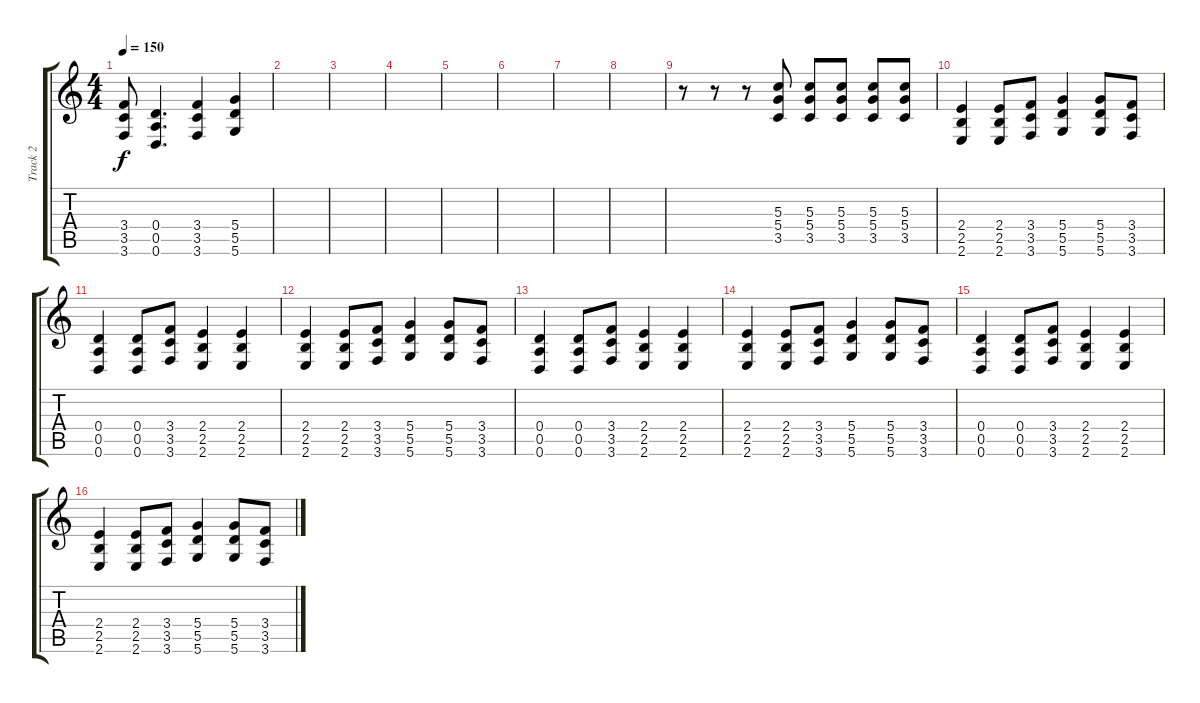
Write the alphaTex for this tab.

\track ("Track 2" "Track 2") {instrument distortionguitar}
\staff {score tabs}
\tuning (E4 B3 G3 D3 A2 D2) {hide}
\ts (4 4)
\tempo 150
\clef g2
\ks c
(3.4{t} 3.5{t} 3.6{t}).8{dy f} (0.4 0.5 0.6).4{d} (3.4 3.5 3.6).4 (5.4 5.5 5.6).4 |
|
|
|
|
|
|
|
r.8 r.8 r.8 (5.3 5.4 3.5).8 (5.3 5.4 3.5).8 (5.3 5.4 3.5).8 (5.3 5.4 3.5).8 (5.3 5.4 3.5).8 |
(2.4 2.5 2.6).4 (2.4 2.5 2.6).8 (3.4 3.5 3.6).8 (5.4 5.5 5.6).4 (5.4 5.5 5.6).8 (3.4 3.5 3.6).8 |
(0.4 0.5 0.6).4 (0.4 0.5 0.6).8 (3.4 3.5 3.6).8 (2.4 2.5 2.6).4 (2.4 2.5 2.6).4 |
(2.4 2.5 2.6).4 (2.4 2.5 2.6).8 (3.4 3.5 3.6).8 (5.4 5.5 5.6).4 (5.4 5.5 5.6).8 (3.4 3.5 3.6).8 |
(0.4 0.5 0.6).4 (0.4 0.5 0.6).8 (3.4 3.5 3.6).8 (2.4 2.5 2.6).4 (2.4 2.5 2.6).4 |
(2.4 2.5 2.6).4 (2.4 2.5 2.6).8 (3.4 3.5 3.6).8 (5.4 5.5 5.6).4 (5.4 5.5 5.6).8 (3.4 3.5 3.6).8 |
(0.4 0.5 0.6).4 (0.4 0.5 0.6).8 (3.4 3.5 3.6).8 (2.4 2.5 2.6).4 (2.4 2.5 2.6).4 |
(2.4 2.5 2.6).4 (2.4 2.5 2.6).8 (3.4 3.5 3.6).8 (5.4 5.5 5.6).4 (5.4 5.5 5.6).8 (3.4 3.5 3.6).8
